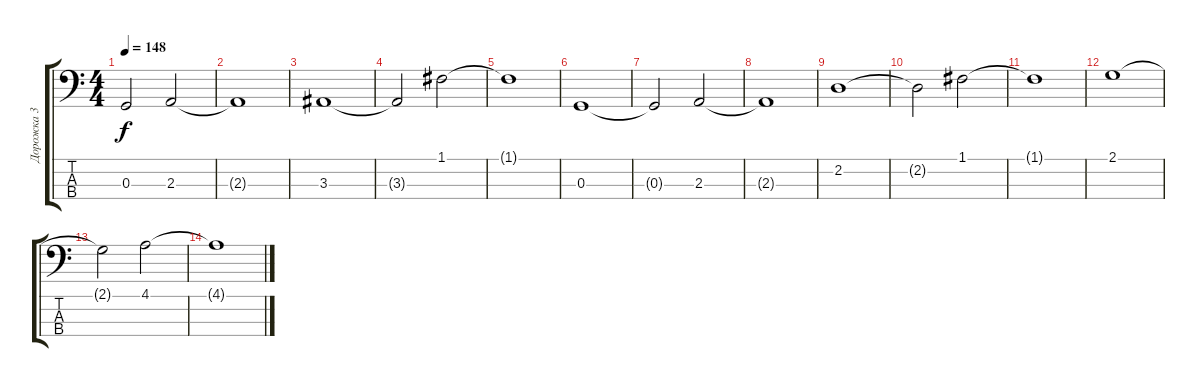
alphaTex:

\track ("Дорожка 3" "Дорожка 3") {instrument electricbassfinger}
\staff {score tabs}
\tuning (F2 C2 G1 C1) {hide}
\ts (4 4)
\tempo 148
\clef f4
\ks c
0.3{t}.2{dy f} 2.3.2 |
2.3{t}.1 |
3.3.1 |
3.3{t}.2 1.1.2 |
1.1{t}.1 |
0.3.1 |
0.3{t}.2 2.3.2 |
2.3{t}.1 |
2.2.1 |
2.2{t}.2 1.1.2 |
1.1{t}.1 |
2.1.1 |
2.1{t}.2 4.1.2 |
4.1{t}.1
